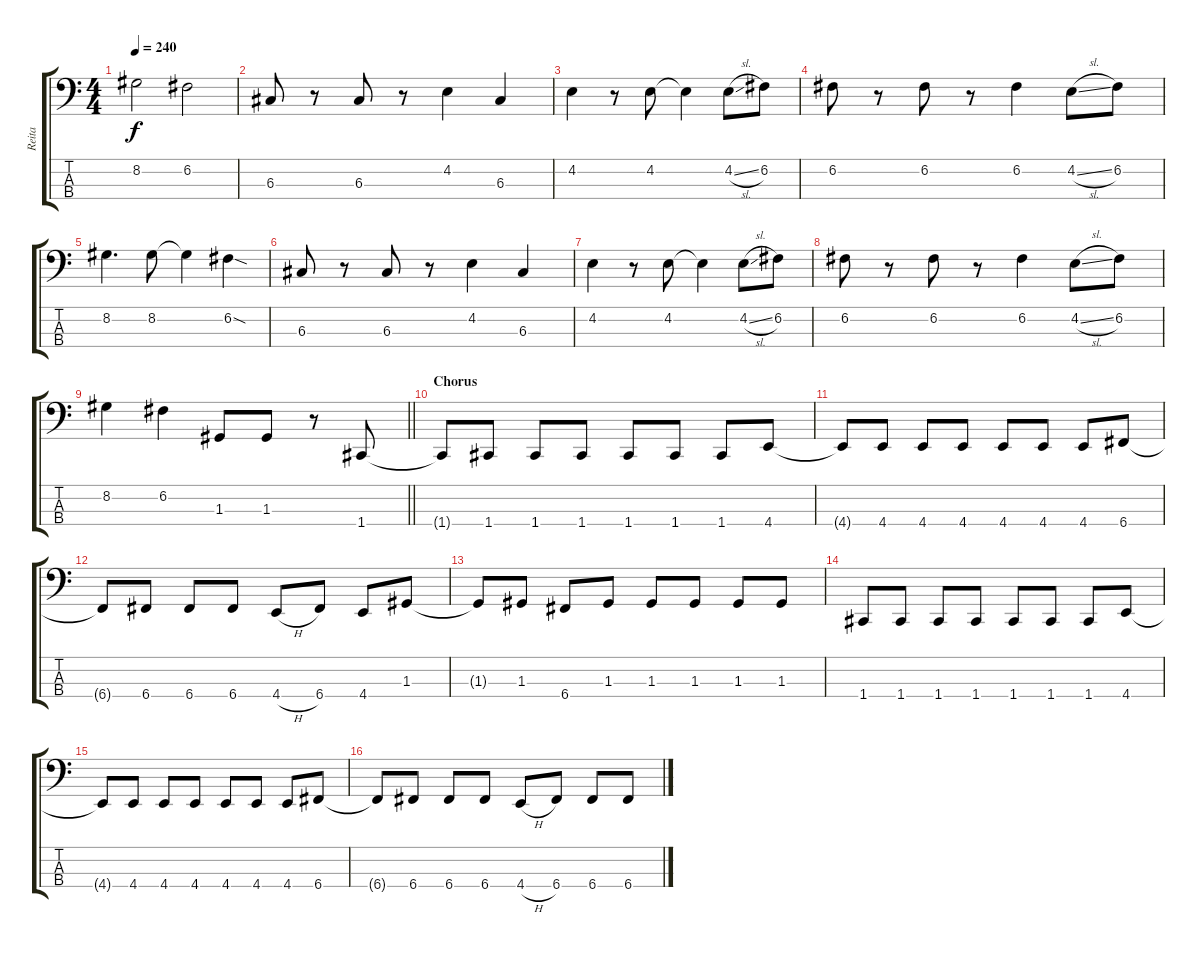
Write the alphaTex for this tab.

\track ("Reita" "Reita") {instrument electricbasspick}
\staff {score tabs}
\tuning (F2 C2 G1 C1) {hide}
\ts (4 4)
\tempo 240
\clef f4
\ks c
8.2.2{dy f} 6.2.2 |
6.3.8 r.8 6.3.8 r.8 4.2.4 6.3.4 |
4.2.4 r.8 4.2.8 4.2{t}.4 4.2{sl}.8 6.2.8 |
6.2.8 r.8 6.2.8 r.8 6.2.4 4.2{sl}.8 6.2.8 |
8.2.4{d} 8.2.8 8.2{t}.4 6.2{sod}.4 |
6.3.8 r.8 6.3.8 r.8 4.2.4 6.3.4 |
4.2.4 r.8 4.2.8 4.2{t}.4 4.2{sl}.8 6.2.8 |
6.2.8 r.8 6.2.8 r.8 6.2.4 4.2{sl}.8 6.2.8 |
\barLineRight lightlight
8.2.4 6.2.4 1.3.8 1.3.8 r.8 1.4.8 |
\section ("" "Chorus")
1.4{t}.8 1.4.8 1.4.8 1.4.8 1.4.8 1.4.8 1.4.8 4.4.8 |
4.4{t}.8 4.4.8 4.4.8 4.4.8 4.4.8 4.4.8 4.4.8 6.4.8 |
6.4{t}.8 6.4.8 6.4.8 6.4.8 4.4{h}.8 6.4.8 4.4.8 1.3.8 |
1.3{t}.8 1.3.8 6.4.8 1.3.8 1.3.8 1.3.8 1.3.8 1.3.8 |
1.4.8 1.4.8 1.4.8 1.4.8 1.4.8 1.4.8 1.4.8 4.4.8 |
4.4{t}.8 4.4.8 4.4.8 4.4.8 4.4.8 4.4.8 4.4.8 6.4.8 |
6.4{t}.8 6.4.8 6.4.8 6.4.8 4.4{h}.8 6.4.8 6.4.8 6.4.8
